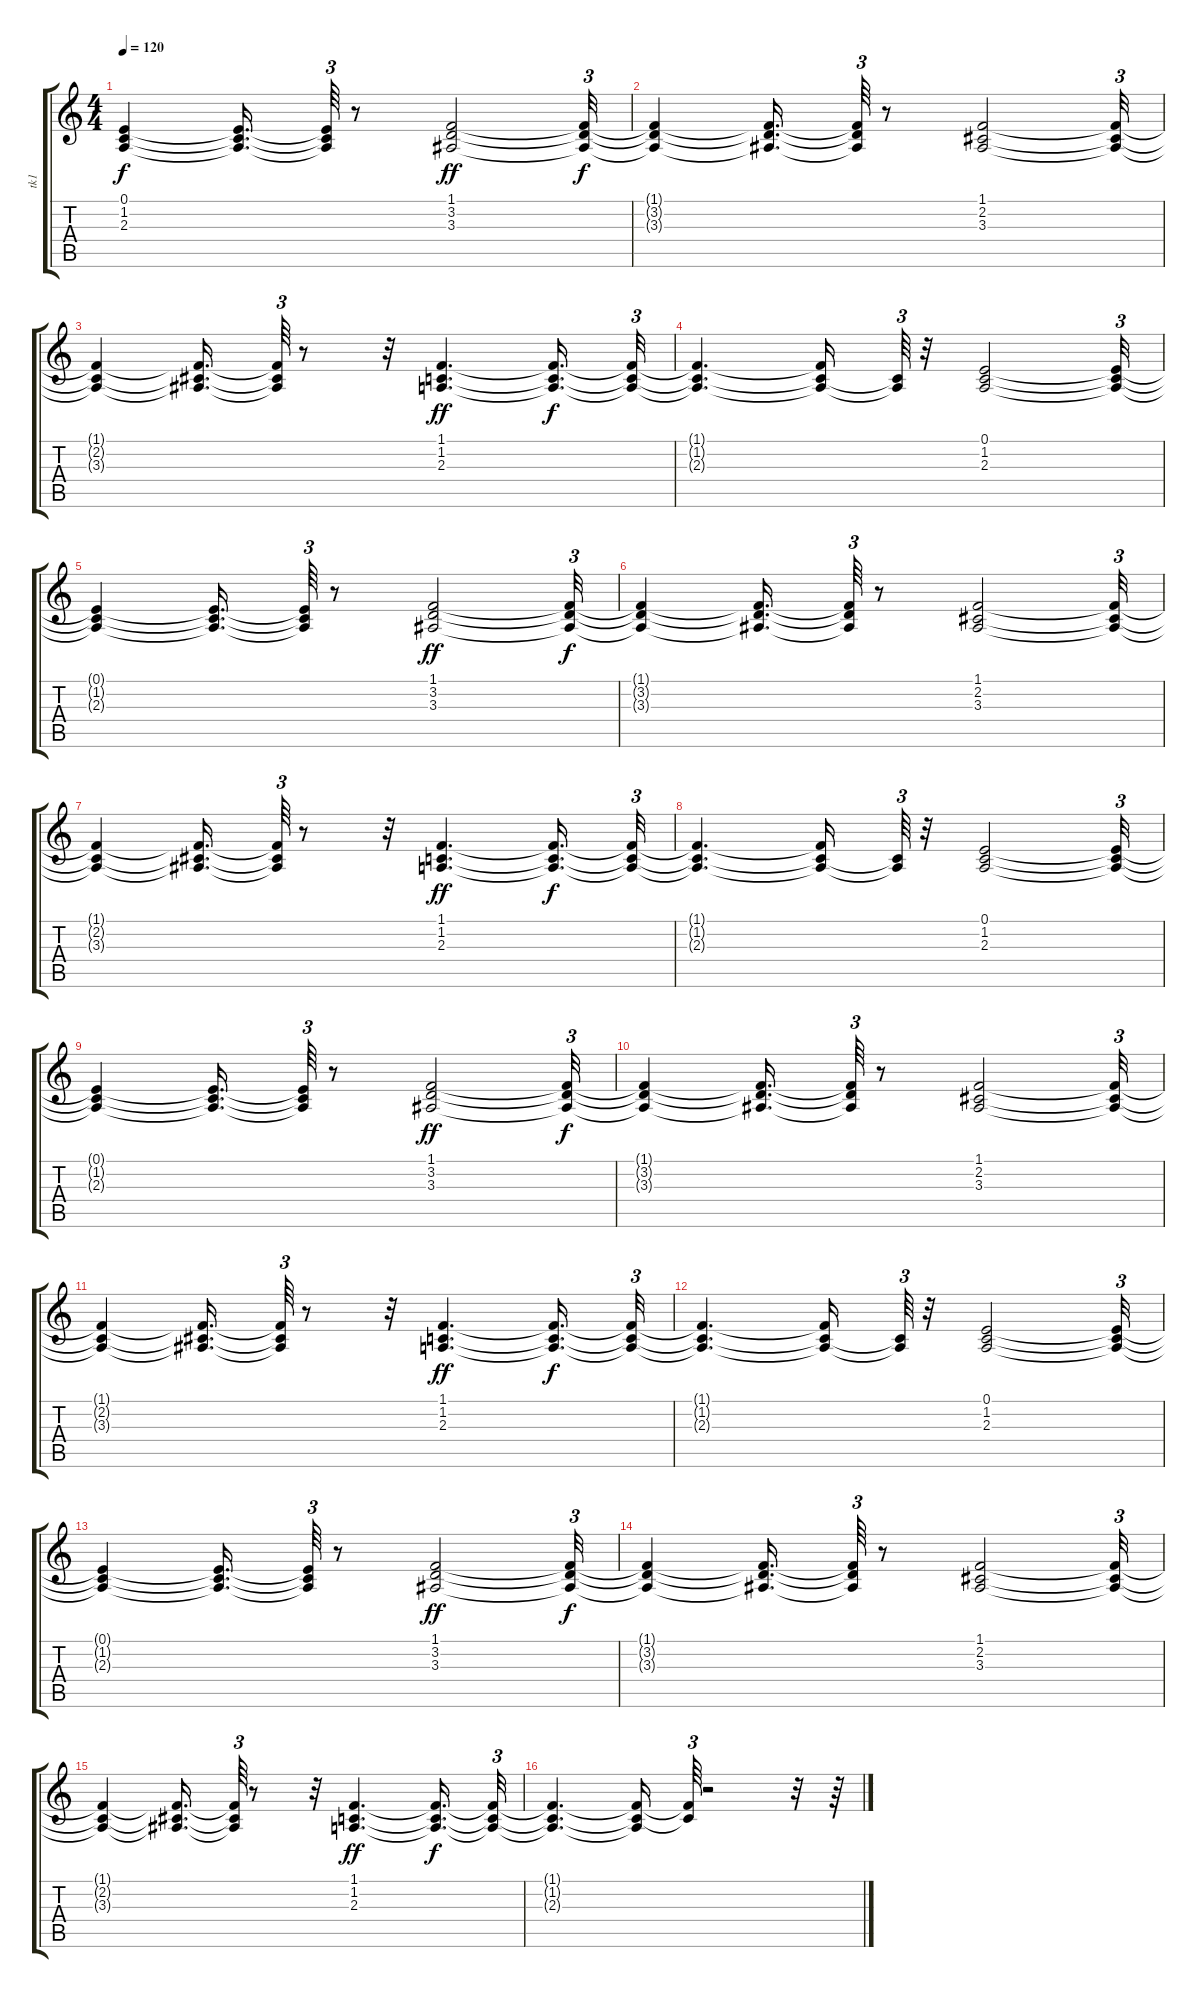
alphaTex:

\track ("tk1" "tk1") {instrument brightacousticpiano}
\staff {score tabs}
\tuning (E4 B3 G3 D3 A2 E2) {hide}
\ts (4 4)
\tempo 120
\clef g2
\ks c
(0.1{t} 1.2{t} 2.3{t}).4{dy f} (0.1{t} 1.2{t} 2.3{t}).16{d} (0.1{t} 1.2{t} 2.3{t}).64{tu (3 2)} r.8 (1.1 3.2 3.3).2{dy ff} (1.1{t} 3.2{t} 3.3{t}).32{tu (3 2) dy f} |
(1.1{t} 3.2{t} 3.3{t}).4 (1.1{t} 3.2{t} 3.3{t}).16{d} (1.1{t} 3.2{t} 3.3{t}).64{tu (3 2)} r.8 (1.1 2.2 3.3).2 (1.1{t} 2.2{t} 3.3{t}).32{tu (3 2)} |
(1.1{t} 2.2{t} 3.3{t}).4 (1.1{t} 2.2{t} 3.3{t}).16{d} (1.1{t} 2.2{t} 3.3{t}).64{tu (3 2)} r.8 r.32 (1.1 1.2 2.3).4{d dy ff} (1.1{t} 1.2{t} 2.3{t}).16{d dy f} (1.1{t} 1.2{t} 2.3{t}).32{tu (3 2)} |
(1.1{t} 1.2{t} 2.3{t}).4{d} (1.1{t} 1.2{t} 2.3{t}).16 (1.2{t} 2.3{t}).64{tu (3 2)} r.32 (0.1 1.2 2.3).2 (0.1{t} 1.2{t} 2.3{t}).32{tu (3 2)} |
(0.1{t} 1.2{t} 2.3{t}).4 (0.1{t} 1.2{t} 2.3{t}).16{d} (0.1{t} 1.2{t} 2.3{t}).64{tu (3 2)} r.8 (1.1 3.2 3.3).2{dy ff} (1.1{t} 3.2{t} 3.3{t}).32{tu (3 2) dy f} |
(1.1{t} 3.2{t} 3.3{t}).4 (1.1{t} 3.2{t} 3.3{t}).16{d} (1.1{t} 3.2{t} 3.3{t}).64{tu (3 2)} r.8 (1.1 2.2 3.3).2 (1.1{t} 2.2{t} 3.3{t}).32{tu (3 2)} |
(1.1{t} 2.2{t} 3.3{t}).4 (1.1{t} 2.2{t} 3.3{t}).16{d} (1.1{t} 2.2{t} 3.3{t}).64{tu (3 2)} r.8 r.32 (1.1 1.2 2.3).4{d dy ff} (1.1{t} 1.2{t} 2.3{t}).16{d dy f} (1.1{t} 1.2{t} 2.3{t}).32{tu (3 2)} |
(1.1{t} 1.2{t} 2.3{t}).4{d} (1.1{t} 1.2{t} 2.3{t}).16 (1.2{t} 2.3{t}).64{tu (3 2)} r.32 (0.1 1.2 2.3).2 (0.1{t} 1.2{t} 2.3{t}).32{tu (3 2)} |
(0.1{t} 1.2{t} 2.3{t}).4 (0.1{t} 1.2{t} 2.3{t}).16{d} (0.1{t} 1.2{t} 2.3{t}).64{tu (3 2)} r.8 (1.1 3.2 3.3).2{dy ff} (1.1{t} 3.2{t} 3.3{t}).32{tu (3 2) dy f} |
(1.1{t} 3.2{t} 3.3{t}).4 (1.1{t} 3.2{t} 3.3{t}).16{d} (1.1{t} 3.2{t} 3.3{t}).64{tu (3 2)} r.8 (1.1 2.2 3.3).2 (1.1{t} 2.2{t} 3.3{t}).32{tu (3 2)} |
(1.1{t} 2.2{t} 3.3{t}).4 (1.1{t} 2.2{t} 3.3{t}).16{d} (1.1{t} 2.2{t} 3.3{t}).64{tu (3 2)} r.8 r.32 (1.1 1.2 2.3).4{d dy ff} (1.1{t} 1.2{t} 2.3{t}).16{d dy f} (1.1{t} 1.2{t} 2.3{t}).32{tu (3 2)} |
(1.1{t} 1.2{t} 2.3{t}).4{d} (1.1{t} 1.2{t} 2.3{t}).16 (1.2{t} 2.3{t}).64{tu (3 2)} r.32 (0.1 1.2 2.3).2 (0.1{t} 1.2{t} 2.3{t}).32{tu (3 2)} |
(0.1{t} 1.2{t} 2.3{t}).4 (0.1{t} 1.2{t} 2.3{t}).16{d} (0.1{t} 1.2{t} 2.3{t}).64{tu (3 2)} r.8 (1.1 3.2 3.3).2{dy ff} (1.1{t} 3.2{t} 3.3{t}).32{tu (3 2) dy f} |
(1.1{t} 3.2{t} 3.3{t}).4 (1.1{t} 3.2{t} 3.3{t}).16{d} (1.1{t} 3.2{t} 3.3{t}).64{tu (3 2)} r.8 (1.1 2.2 3.3).2 (1.1{t} 2.2{t} 3.3{t}).32{tu (3 2)} |
(1.1{t} 2.2{t} 3.3{t}).4 (1.1{t} 2.2{t} 3.3{t}).16{d} (1.1{t} 2.2{t} 3.3{t}).64{tu (3 2)} r.8 r.32 (1.1 1.2 2.3).4{d dy ff} (1.1{t} 1.2{t} 2.3{t}).16{d dy f} (1.1{t} 1.2{t} 2.3{t}).32{tu (3 2)} |
(1.1{t} 1.2{t} 2.3{t}).4{d} (1.1{t} 1.2{t} 2.3{t}).16 (1.1{t} 1.2{t}).64{tu (3 2)} r.2 r.32 r.64
